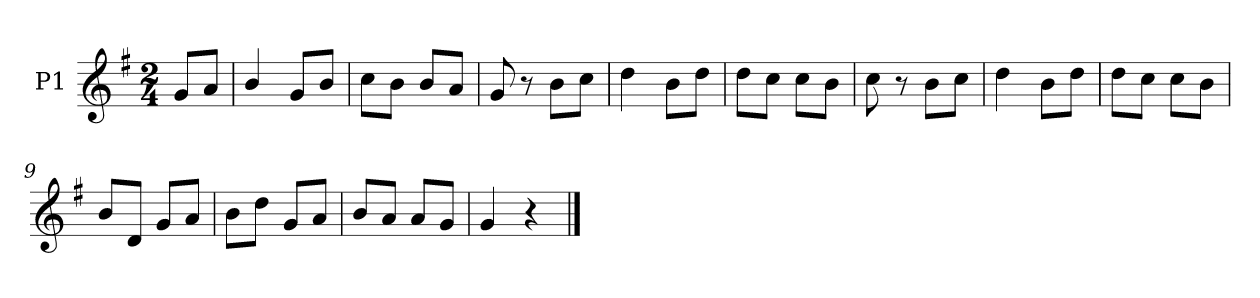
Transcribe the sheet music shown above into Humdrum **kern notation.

**kern
*part1
*staff1
*I"P1
*clefG2
*k[f#]
*G:
*M2/4
=
8g/L
8a/J
=1
4b/
8g/L
8b/J
=2
8cc\L
8b\J
8b/L
8a/J
=3
8g/
8r
8b\L
8cc\J
=4
4dd\
8b\L
8dd\J
=5
8dd\L
8cc\J
8cc\L
8b\J
=6
8cc\
8r
8b\L
8cc\J
=7
4dd\
8b\L
8dd\J
=8
8dd\L
8cc\J
8cc\L
8b\J
!!LO:LB:g=z
=9
8b/L
8d/J
8g/L
8a/J
=10
8b\L
8dd\J
8g/L
8a/J
=11
8b/L
8a/J
8a/L
8g/J
=12
4g/
4r
==
*-
